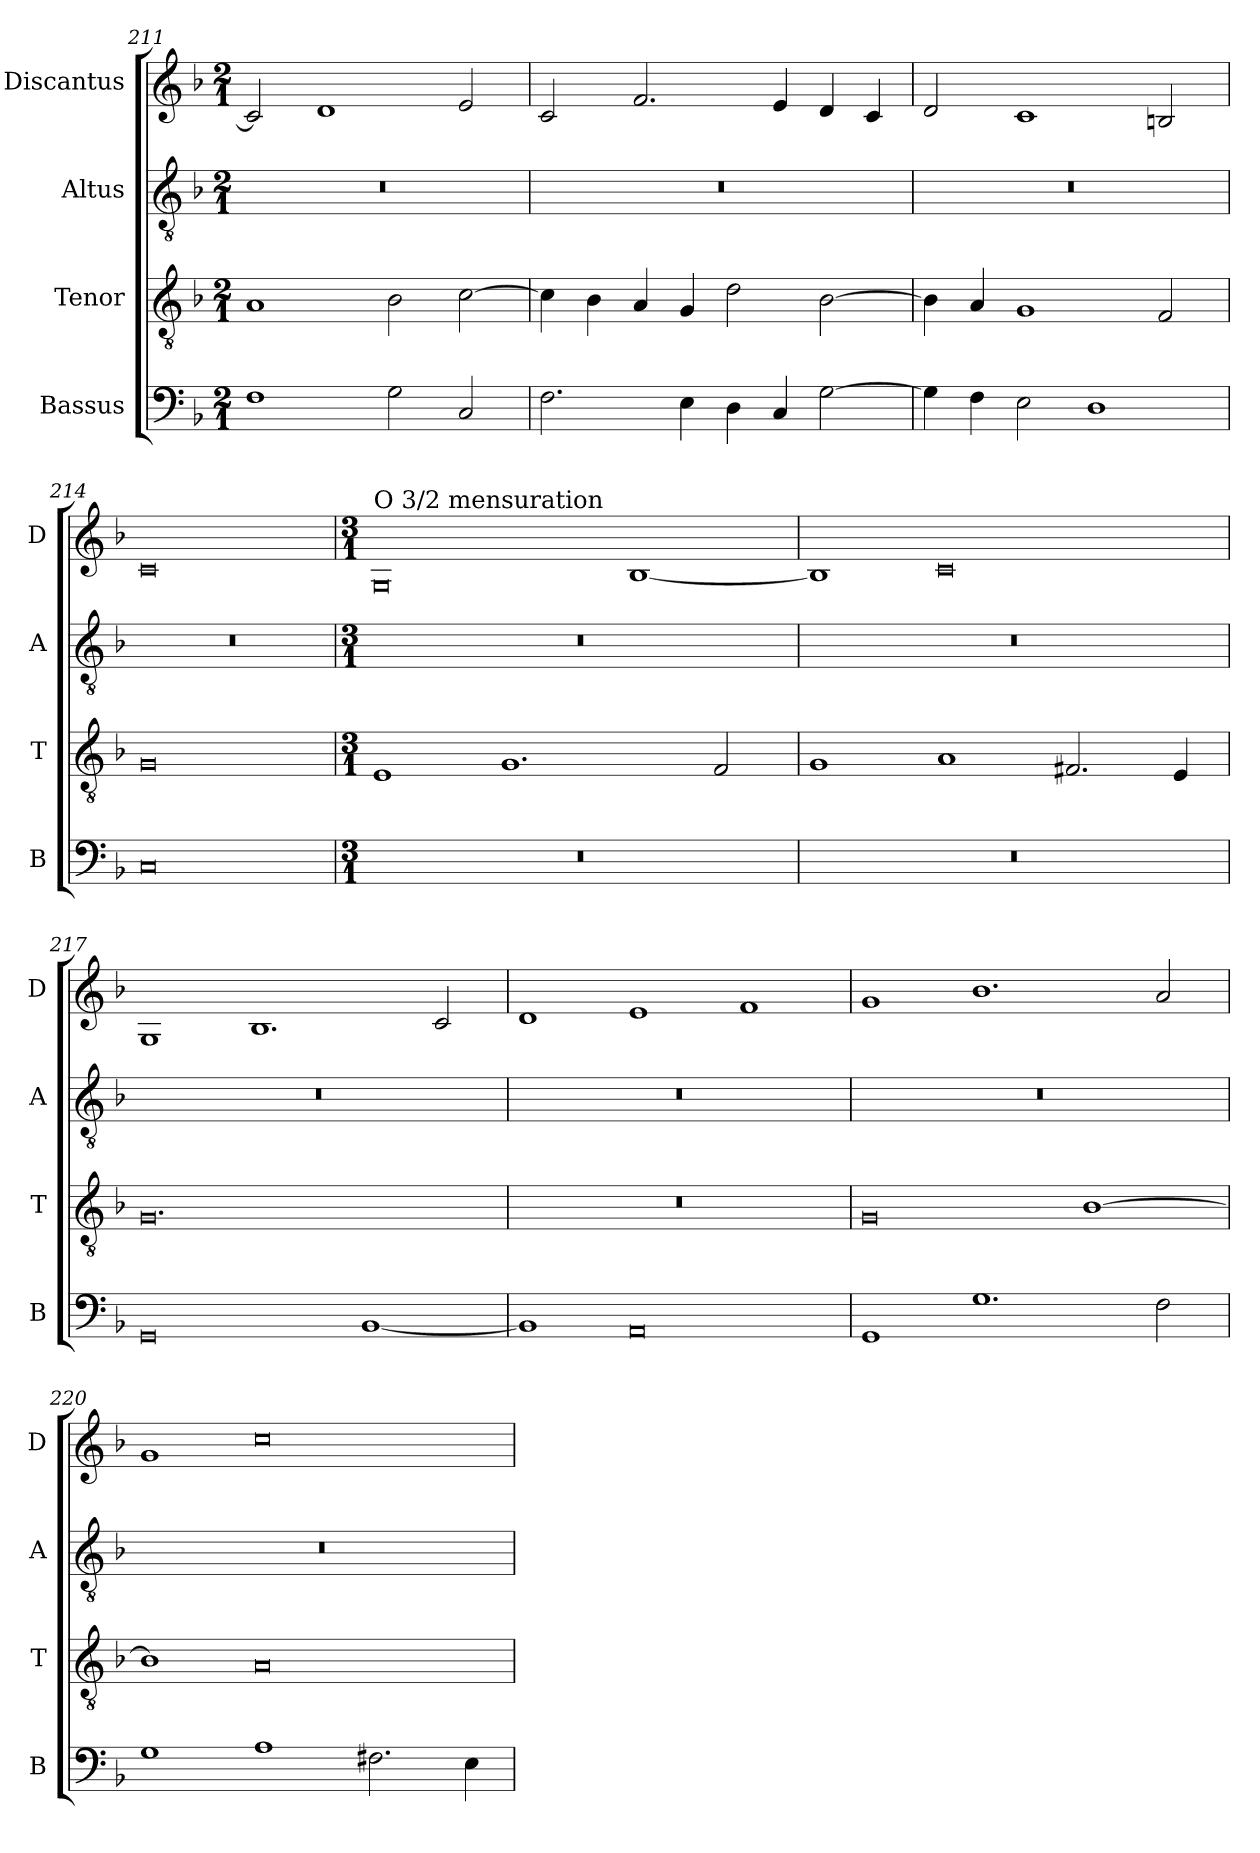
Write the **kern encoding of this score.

**kern	**kern	**kern	**kern
*part4	*part3	*part2	*part1
*staff4	*staff3	*staff2	*staff1
*I"Bassus	*I"Tenor	*I"Altus	*I"Discantus
*I'B	*I'T	*I'A	*I'D
*clefF4	*clefGv2	*clefGv2	*clefG2
*k[b-]	*k[b-]	*k[b-]	*k[b-]
*M2/1	*M2/1	*M2/1	*M2/1
=211	=211	=211	=211
1F	1A	0r	2c/]
.	.	.	1d
2G\	2B-\	.	.
2C/	[2c\	.	2e/
=212	=212	=212	=212
2.F\	4c\]	0r	2c/
.	4B-\	.	.
.	4A/	.	2.f/
4E\	4G/	.	.
4D\	2d\	.	.
4C/	.	.	4e/
[2G\	[2B-\	.	4d/
.	.	.	4c/
=213	=213	=213	=213
4G\]	4B-\]	0r	2d/
4F\	4A/	.	.
2E\	1G	.	1c
1D	.	.	.
.	2F/	.	2Bn/
=214	=214	=214	=214
0C	0G	0r	0c
=215	=215	=215	=215
*M3/1	*M3/1	*M3/1	*M3/1
!	!	!	!LO:TX:a:t=O 3/2 mensuration
0.r	1E	0.r	0G
.	1.G	.	.
.	.	.	[1B-
.	2F/	.	.
=216	=216	=216	=216
0.r	1G	0.r	1B-]
.	1A	.	0c
.	2.F#X/	.	.
.	4E/	.	.
=217	=217	=217	=217
0GG	0.G	0.r	1G
.	.	.	1.B-
[1BB-	.	.	.
.	.	.	2c/
=218	=218	=218	=218
1BB-]	0.r	0.r	1d
0AA	.	.	1e
.	.	.	1f
=219	=219	=219	=219
1GG	0G	0.r	1g
1.G	.	.	1.b-
.	[1B-	.	.
2F\	.	.	2a/
=220	=220	=220	=220
1G	1B-]	0.r	1g
1A	0A	.	0cc
2.F#X\	.	.	.
4E\	.	.	.
=	=	=	=
*-	*-	*-	*-
